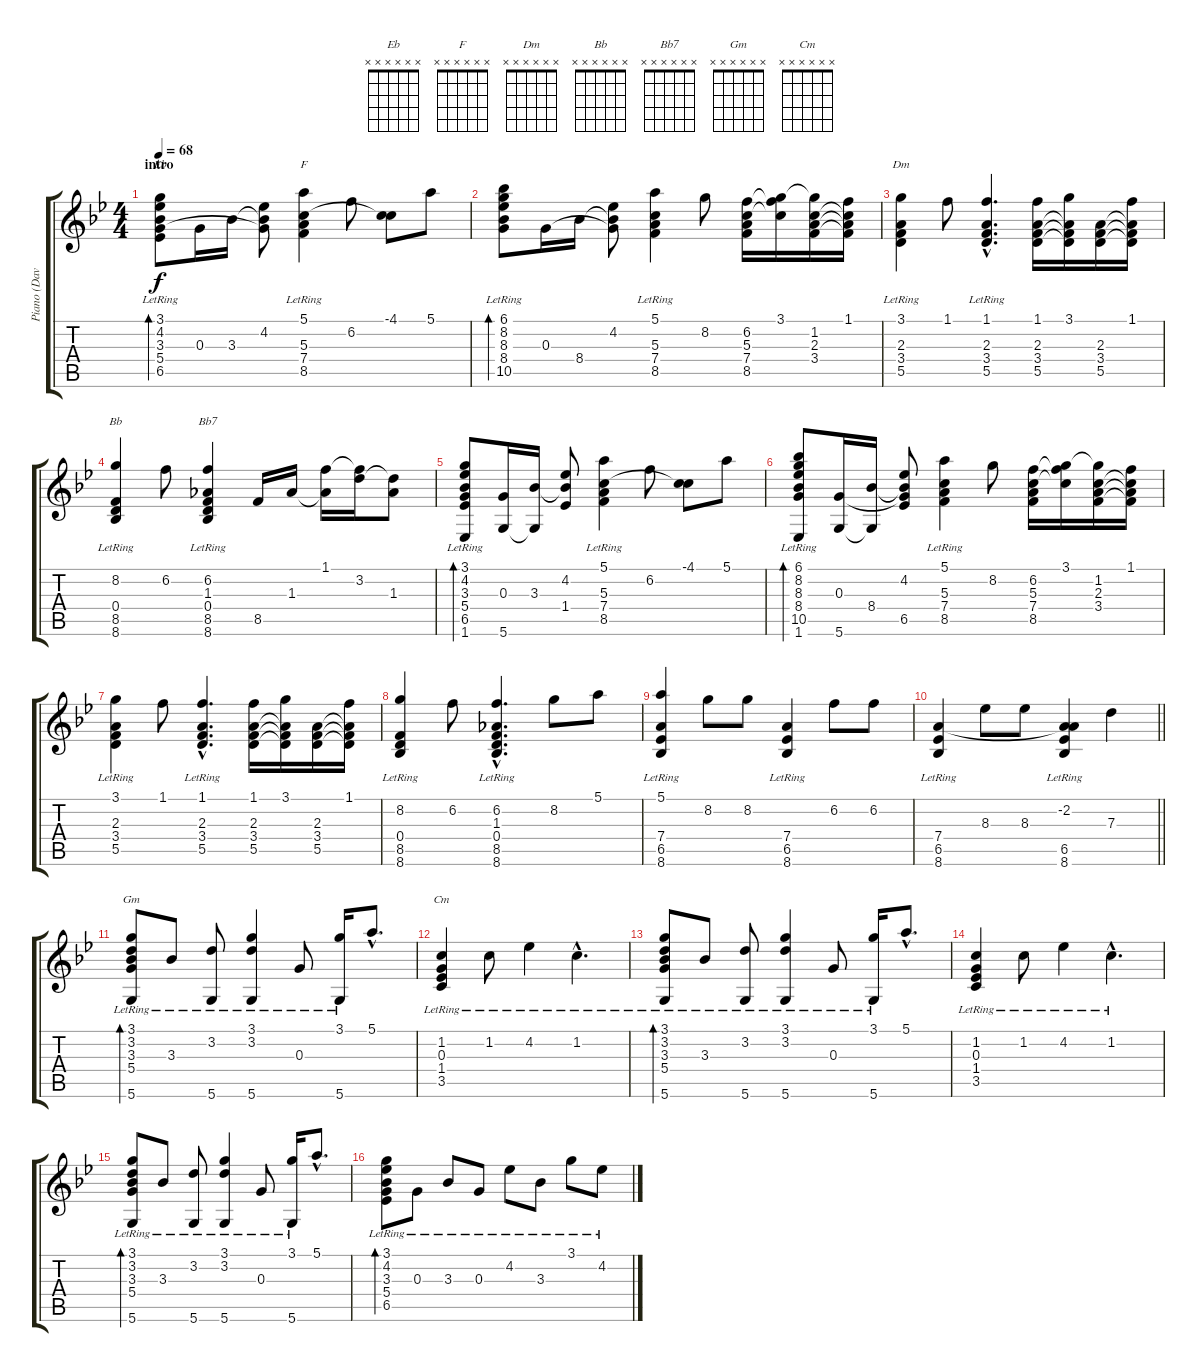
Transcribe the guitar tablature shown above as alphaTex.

\track ("Piano (Davies)" "Piano (Dav") {instrument acousticgrandpiano}
\staff {score tabs}
\tuning (E5 B4 G4 D4 A3 D3) {hide}
\chord ("Eb" x x x x x x)
\chord ("F" x x x x x x)
\chord ("Dm" x x x x x x)
\chord ("Bb" x x x x x x)
\chord ("Bb7" x x x x x x)
\chord ("Gm" x x x x x x)
\chord ("Cm" x x x x x x)
\ts (4 4)
\section ("" "intro")
\tempo 68
\clef g2
\ks bb
(3.1{lr} 4.2{lr} 3.3{lr} 5.4{lr} 6.5{lr}).8{bd 120 ch "Eb" dy f instrument acousticgrandpiano} 0.3.16 3.3.16 (4.2 3.3{t} 5.4{t}).8 (5.1{lr} 5.3{lr} 7.4{lr} 8.5{lr}).4{ch "F"} 6.2.8 (-4.1 5.3{t}).8 5.1.8 |
(6.1{lr} 8.2{lr} 8.3{lr} 8.4{lr} 10.5{lr}).8{bd 120} 0.3.16 8.4.16 (4.2 0.3{t} 8.4{t}).8 (5.1{lr} 5.3{lr} 7.4{lr} 8.5{lr}).4 8.2.8 (6.2 5.3 7.4 8.5).16 (3.1 6.2{t} 5.3{t}).16 (3.1{t} 1.2 2.3 3.4).16 (1.1 1.2{t} 2.3{t} 3.4{t}).16 |
(3.1 2.3{lr} 3.4{lr} 5.5{lr}).4{ch "Dm"} 1.1.8 (1.1{hac} 2.3{hac lr} 3.4{hac lr} 5.5{hac lr}).4{d} (1.1 2.3 3.4 5.5).16 (3.1 2.3{t} 3.4{t} 5.5{t}).16 (2.3 3.4 5.5).16 (1.1 2.3{t} 3.4{t} 5.5{t}).16 |
(8.2 0.4{lr} 8.5{lr} 8.6{lr}).4{ch "Bb"} 6.2.8 (6.2 1.3{lr} 0.4{lr} 8.5{lr} 8.6{lr}).4{ch "Bb7"} 8.5.16 1.3.16 (1.1 1.3{t}).16 (1.1{t} 3.2).16 (3.2{t} 1.3).8 |
(3.1{lr} 4.2{lr} 3.3{lr} 5.4{lr} 6.5{lr} 1.6).8{bd 120} (0.3 5.6).16 (3.3 5.6{t}).16 (4.2 3.3{t} 1.4).8 (5.1{lr} 5.3{lr} 7.4{lr} 8.5{lr}).4 6.2.8 (-4.1 5.3{t}).8 5.1.8 |
(6.1{lr} 8.2{lr} 8.3{lr} 8.4{lr} 10.5{lr} 1.6).8{bd 120} (0.3 5.6).16 (8.4 5.6{t}).16 (4.2 0.3{t} 8.4{t} 6.5).8 (5.1{lr} 5.3{lr} 7.4{lr} 8.5{lr}).4 8.2.8 (6.2 5.3 7.4 8.5).16 (3.1 6.2{t} 5.3{t}).16 (3.1{t} 1.2 2.3 3.4).16 (1.1 1.2{t} 2.3{t} 3.4{t}).16 |
(3.1 2.3{lr} 3.4{lr} 5.5{lr}).4 1.1.8 (1.1{hac} 2.3{hac lr} 3.4{hac lr} 5.5{hac lr}).4{d} (1.1 2.3 3.4 5.5).16 (3.1 2.3{t} 3.4{t} 5.5{t}).16 (2.3 3.4 5.5).16 (1.1 2.3{t} 3.4{t} 5.5{t}).16 |
(8.2 0.4{lr} 8.5{lr} 8.6{lr}).4 6.2.8 (6.2{hac} 1.3{hac lr} 0.4{hac lr} 8.5{hac lr} 8.6{hac lr}).4{d} 8.2.8 5.1.8 |
(5.1 7.4{lr} 6.5{lr} 8.6{lr}).4 8.2.8 8.2.8 (7.4{lr} 6.5{lr} 8.6{lr}).4 6.2.8 6.2.8 |
\barLineRight lightlight
(7.4{lr} 6.5{lr} 8.6{lr}).4 8.3.8 8.3.8 (-2.2{lr} 7.4{lr t} 6.5{lr} 8.6{lr}).4 7.3.4 |
(3.1{lr} 3.2{lr} 3.3{lr} 5.4{lr} 5.6{lr}).8{bd 120 ch "Gm"} 3.3{lr}.8 (3.2{lr} 5.6{lr}).8 (3.1{lr} 3.2{lr} 5.6{lr}).4 0.3{lr}.8 (3.1 5.6{lr}).16 5.1{hac}.8{d} |
(1.2{lr} 0.3{lr} 1.4{lr} 3.5{lr}).4{ch "Cm"} 1.2{lr}.8 4.2{lr}.4 1.2{hac lr}.4{d} |
(3.1{lr} 3.2{lr} 3.3{lr} 5.4{lr} 5.6{lr}).8{bd 120} 3.3{lr}.8 (3.2{lr} 5.6{lr}).8 (3.1{lr} 3.2{lr} 5.6{lr}).4 0.3{lr}.8 (3.1 5.6{lr}).16 5.1{hac}.8{d} |
(1.2{lr} 0.3{lr} 1.4{lr} 3.5{lr}).4 1.2{lr}.8 4.2{lr}.4 1.2{hac lr}.4{d} |
(3.1{lr} 3.2{lr} 3.3{lr} 5.4{lr} 5.6{lr}).8{bd 120} 3.3{lr}.8 (3.2{lr} 5.6{lr}).8 (3.1{lr} 3.2{lr} 5.6{lr}).4 0.3{lr}.8 (3.1 5.6{lr}).16 5.1{hac}.8{d} |
(3.1{lr} 4.2{lr} 3.3{lr} 5.4{lr} 6.5{lr}).8{bd 120} 0.3{lr}.8 3.3{lr}.8 0.3{lr}.8 4.2{lr}.8 3.3{lr}.8 3.1{lr}.8 4.2{lr}.8
